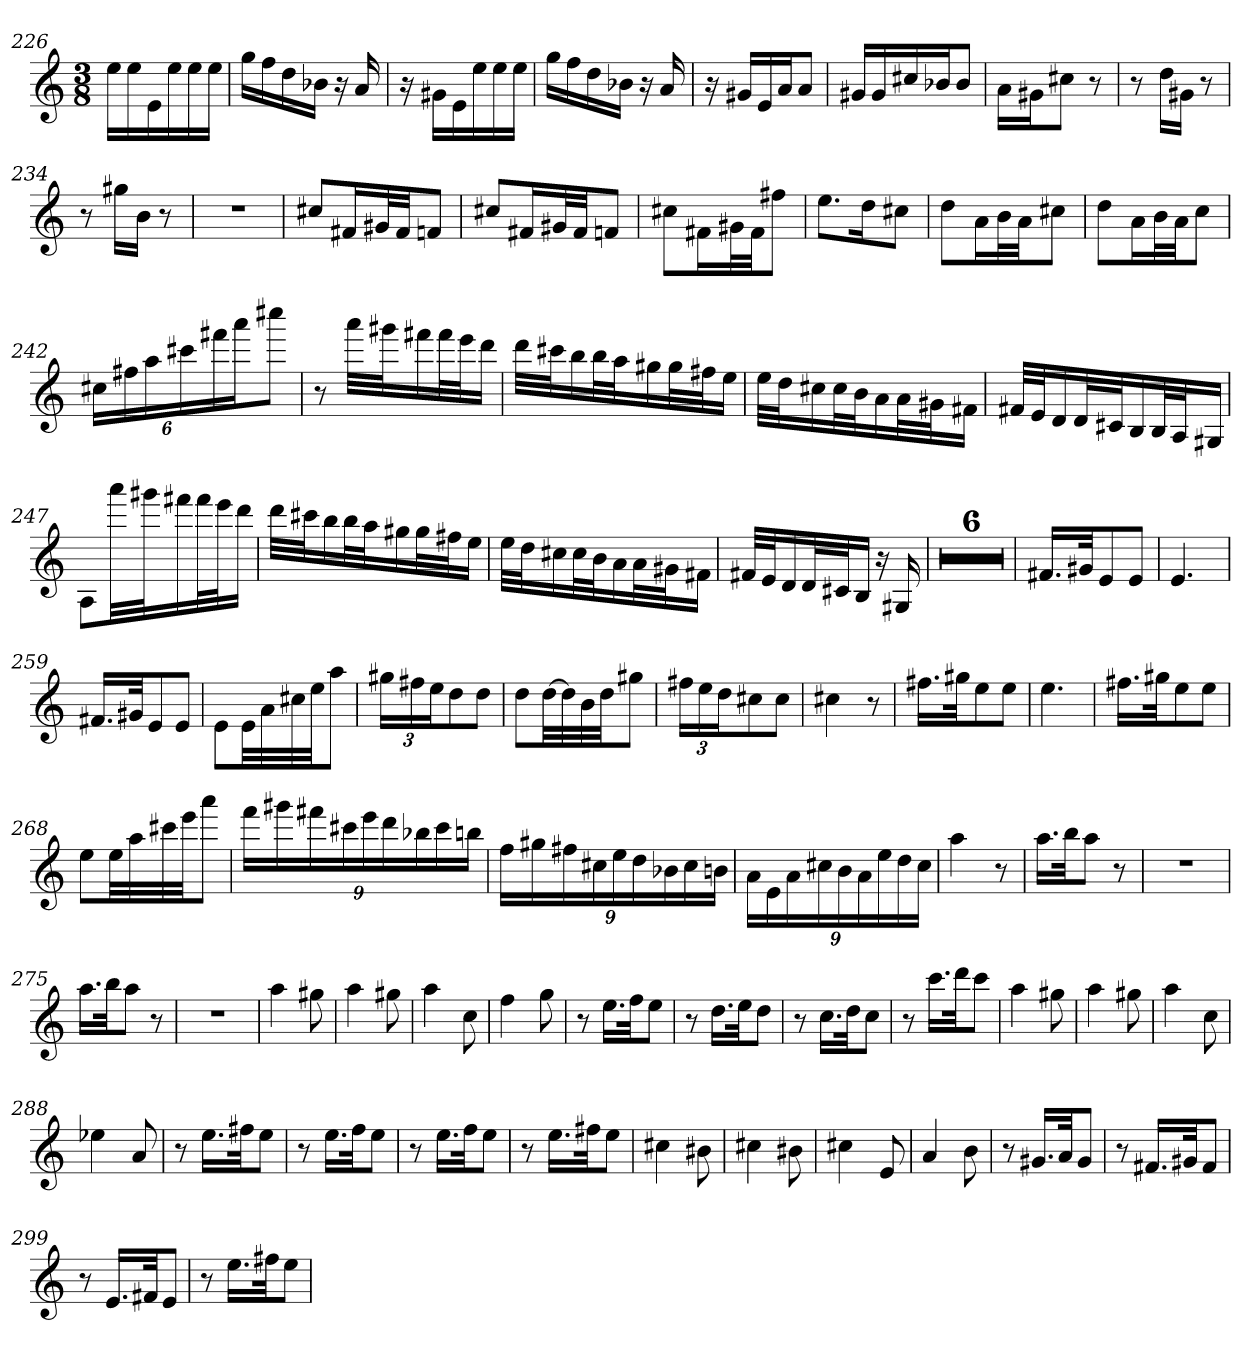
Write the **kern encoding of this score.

**kern
*part1
*staff1
*clefG2
*k[]
*C:
*M3/8
=226
16ee\LL
16ee\
16e\
16ee\
16ee\
16ee\JJ
=227
16gg\LL
16ff\
16dd\
16b-X\JJ
16r
16a
=228
16r
16g#X\LL
16e\
16ee\
16ee\
16ee\JJ
=229
16gg\LL
16ff\
16dd\
16b-X\JJ
16r
16a
=230
16r
16g#X/LL
16e/
16a/J
8a/J
=231
16g#X/LL
16g#/
16cc#X/
16b-X/J
8b-/J
=232
16a\LL
16g#X\J
8cc#X\J
8r
=233
8r
16dd\LL
16g#X\JJ
8r
=234
8r
16gg#X\LL
16b\JJ
8r
=235
4.r
=236
8cc#X/L
16f#X/L
32g#X/L
32f#/JJ
8fn/J
=237
8cc#X/L
16f#X/L
32g#X/L
32f#/JJ
8fn/J
=238
8cc#X\L
16f#X\L
32g#X\L
32f#\JJ
8ff#X\J
=239
8.ee\L
16dd\K
8cc#X\J
=240
8dd\L
16a\L
32b\L
32a\JJ
8cc#X\J
=241
8dd\L
16a\L
32b\L
32a\JJ
8cc\J
=242
24cc#X\LL
24ff#X\
24aa\
24ccc#X\
24fff#X\
24aaa\J
8cccc#X\J
=243
8r
32aaa\LLL
32ggg#X\J
16fff#X\
32fff#\L
32eee\J
16ddd\JJ
=244
32ddd\LLL
32ccc#X\J
16bb\
32bb\L
32aa\J
16gg#X\
32gg#\L
32ff#X\J
16ee\JJ
=245
32ee\LLL
32dd\J
16cc#X\
32cc#\L
32b\J
16a\
32a\L
32g#X\J
16f#X\JJ
=246
32f#X/LLL
32e/J
16d/
32d/L
32c#X/J
16B/
32B/L
32A/J
16G#X/JJ
=247
8A\L
32aaa\LL
32ggg#X\J
16fff#X\
32fff#\L
32eee\J
16ddd\JJ
=248
32ddd\LLL
32ccc#X\J
16bb\
32bb\L
32aa\J
16gg#X\
32gg#\L
32ff#X\J
16ee\JJ
=249
32ee\LLL
32dd\J
16cc#X\
32cc#\L
32b\J
16a\
32a\L
32g#X\J
16f#X\JJ
=250
32f#X/LLL
32e/J
16d/
32d/L
32c#X/J
16B/JJ
16r
16G#X
=251
4.r
=252
4.r
=253
4.r
=254
4.r
=255
4.r
=256
4.r
=257
16.f#X/LL
32g#X/Jk
8e/
8e/J
=258
4.e
=259
16.f#X/LL
32g#X/Jk
8e/
8e/J
=260
8e\L
32e\LL
32a\
32cc#X\
32ee\JJ
8aa\J
=261
24gg#X\LL
24ff#X\
24ee\J
8dd\
8dd\J
=262
8dd\L
[32dd\LL
32dd\]
32b\
32dd\JJ
8gg#X\J
=263
24ff#X\LL
24ee\
24dd\J
8cc#X\
8cc#\J
=264
4cc#X
8r
=265
16.ff#X\LL
32gg#X\Jk
8ee\
8ee\J
=266
4.ee
=267
16.ff#X\LL
32gg#X\Jk
8ee\
8ee\J
=268
8ee\L
32ee\LL
32aa\
32ccc#X\
32eee\JJ
8aaa\J
=269
24fff\LL
24ggg#X\
24fff#X\
24ccc#X\
24eee\
24ddd\
24bb-X\
24ccc#\
24bbn\JJ
=270
24ff\LL
24gg#X\
24ff#X\
24cc#X\
24ee\
24dd\
24b-X\
24cc#\
24bn\JJ
=271
24a\LL
24e\
24a\
24cc#X\
24b\
24a\
24ee\
24dd\
24cc#\JJ
=272
4aa
8r
=273
16.aa\LL
32bb\Jk
8aa\J
8r
=274
4.r
=275
16.aa\LL
32bb\Jk
8aa\J
8r
=276
4.r
=277
4aa
8gg#X
=278
4aa
8gg#X
=279
4aa
8cc
=280
4ff
8gg
=281
8r
16.ee\LL
32ff\Jk
8ee\J
=282
8r
16.dd\LL
32ee\Jk
8dd\J
=283
8r
16.cc\LL
32dd\Jk
8cc\J
=284
8r
16.ccc\LL
32ddd\Jk
8ccc\J
=285
4aa
8gg#X
=286
4aa
8gg#X
=287
4aa
8cc
=288
4ee-X
8a
=289
8r
16.ee\LL
32ff#X\Jk
8ee\J
=290
8r
16.ee\LL
32ff\Jk
8ee\J
=291
8r
16.ee\LL
32ff\Jk
8ee\J
=292
8r
16.ee\LL
32ff#X\Jk
8ee\J
=293
4cc#X
8b#X
=294
4cc#X
8b#X
=295
4cc#X
8e
=296
4a
8b
=297
8r
16.g#X/LL
32a/Jk
8g#/J
=298
8r
16.f#X/LL
32g#X/Jk
8f#/J
=299
8r
16.e/LL
32f#X/Jk
8e/J
=300
8r
16.ee\LL
32ff#X\Jk
8ee\J
=
*-
